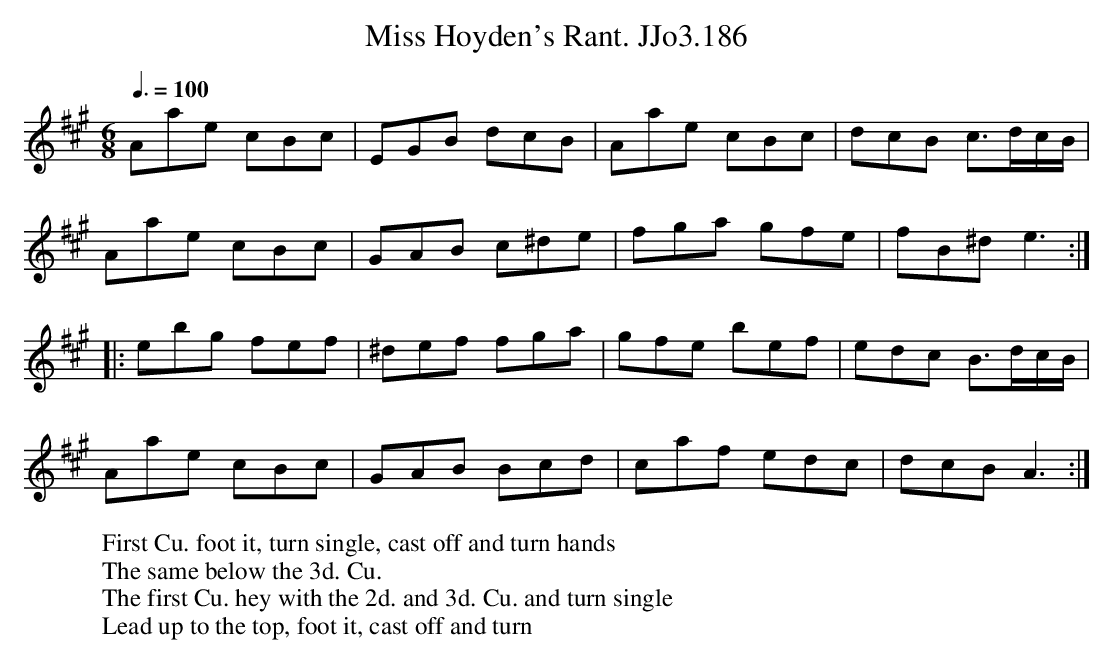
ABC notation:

X:1
T:Miss Hoyden's Rant. JJo3.186
M:6/8
L:1/8
Q:3/8=100
K:A
Aae cBc | EGB dcB | Aae cBc | dcB c>dc/B/ |
Aae cBc | GAB c^de | fga gfe | fB^d e3 :|
|:ebg fef | ^def fga | gfe bef | edc B>dc/B/ |
Aae cBc | GAB Bcd | caf edc | dcB A3 :|
W:First Cu. foot it, turn single, cast off and turn hands
W:The same below the 3d. Cu.
W:The first Cu. hey with the 2d. and 3d. Cu. and turn single
W:Lead up to the top, foot it, cast off and turn
